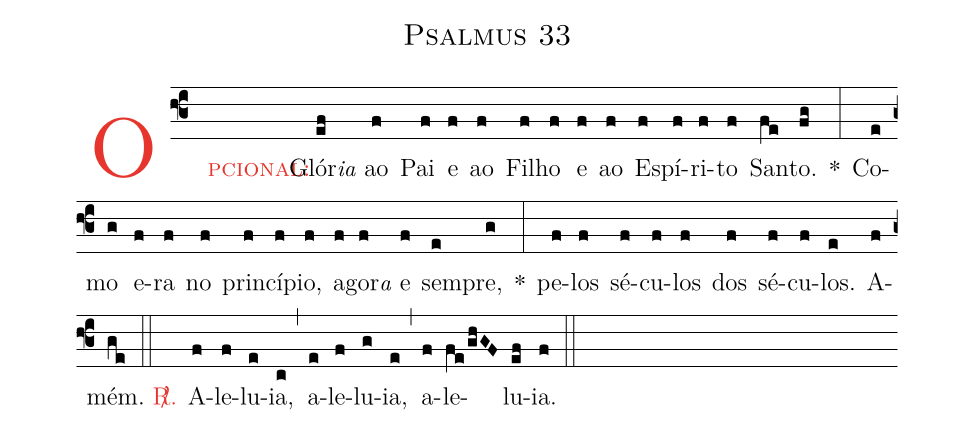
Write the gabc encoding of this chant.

name: Psalmus 33;
%%
(f3)

<nlba><c><sc>Opcional:</sc></c>() Gló</nlba>(ef)r<e>ia</e> ao(f) Pai(f) e(f) ao(f) Fi(f)lho(f) e(f) ao(f) Es(f)pí(f)ri(f)to(f) San(fe)to.(fg) *(:) Co(e)mo(g) e(f)ra(f) no(f) prin(f)cí(f)pio,(f) a(f)go(f)r<e>a</e> e(f) sem(e)pre,(g) *(:) pe(f)los(f) sé(f)cu(f)los(f) dos(f) sé(f)cu(f)los.(e) A(f)mém.(ge)

(::)

<nlba><c><sp>R/</sp>.</c>() A</nlba>(f)le(f)lu(e)ia,(c) (,) a(e)le(f)lu(g)ia,(e) (,) a(f)le(fe/ghGF)lu(ef)ia.(f)

(::)
